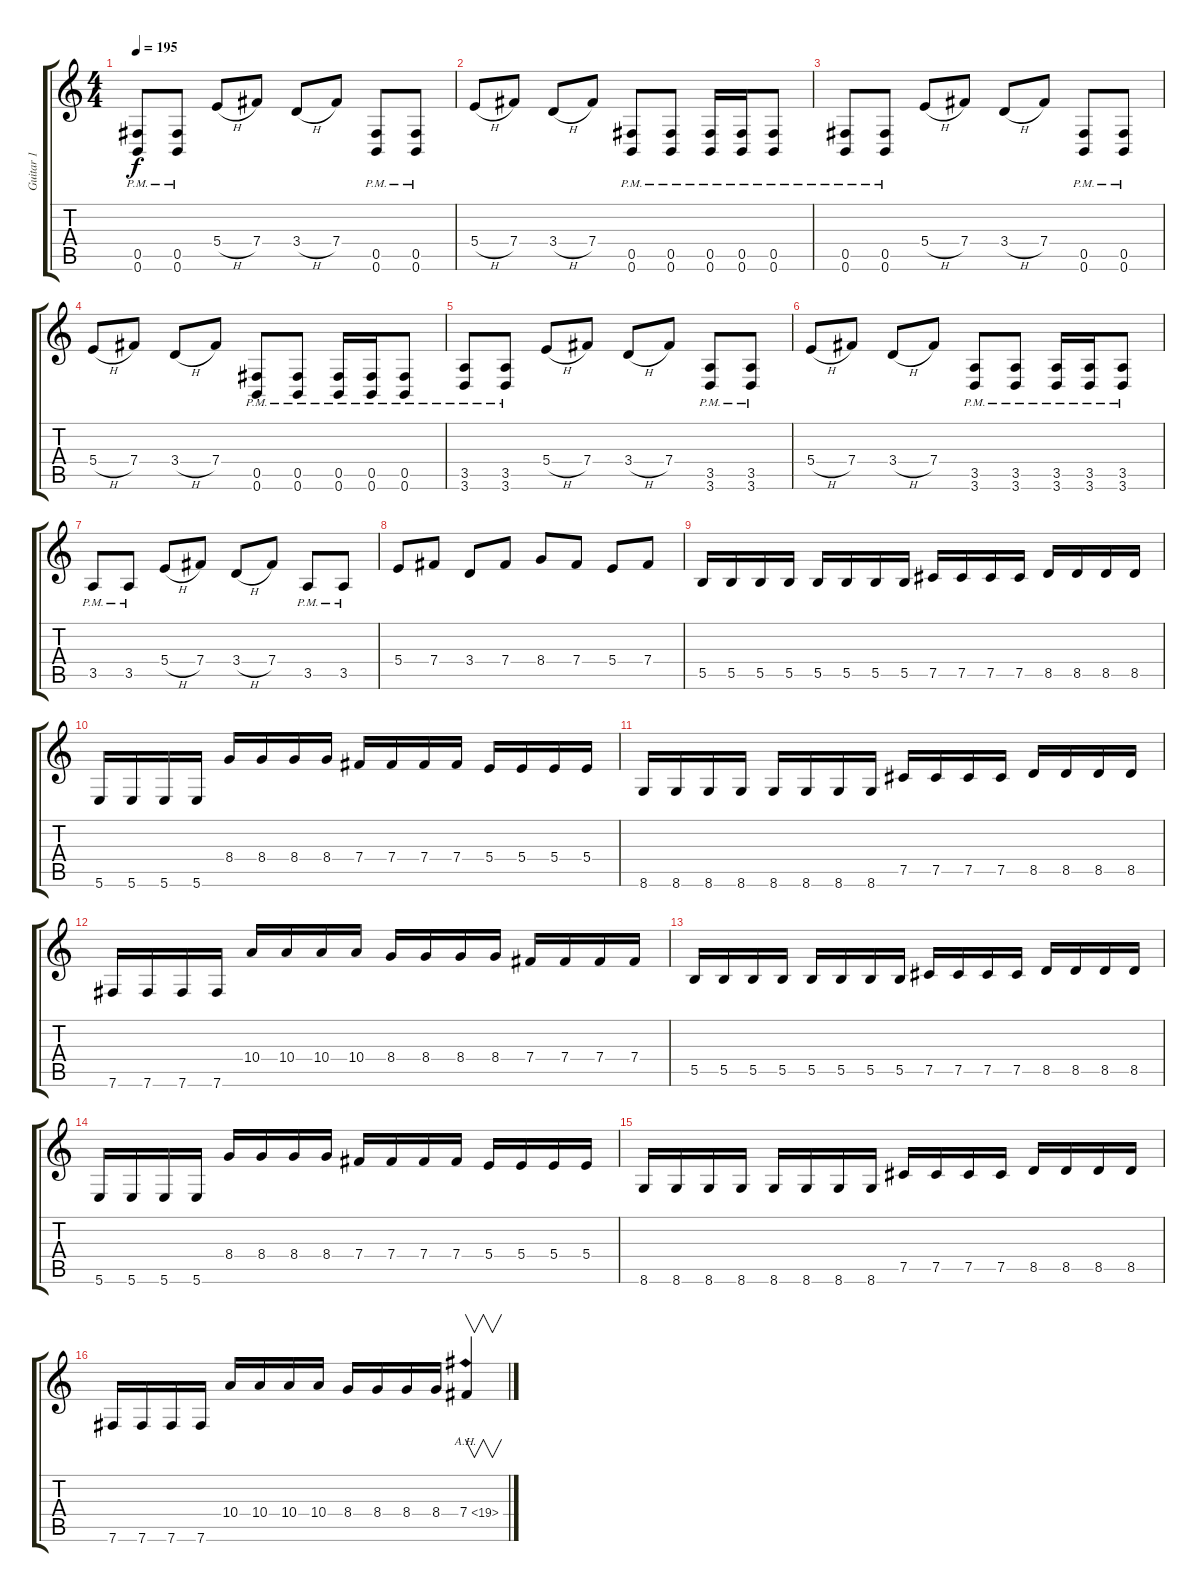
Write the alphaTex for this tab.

\track ("Guitar 1" "Guitar 1") {instrument distortionguitar}
\staff {score tabs}
\tuning (Db4 Ab3 E3 B2 Gb2 B1) {hide}
\ts (4 4)
\tempo 195
\clef g2
\ks c
(0.5{pm} 0.6{pm}).8{dy f} (0.5{pm} 0.6{pm}).8 5.4{h}.8 7.4.8 3.4{h}.8 7.4.8 (0.5{pm} 0.6{pm}).8 (0.5{pm} 0.6{pm}).8 |
5.4{h}.8 7.4.8 3.4{h}.8 7.4.8 (0.5{pm} 0.6{pm}).8 (0.5{pm} 0.6{pm}).8 (0.5{pm} 0.6{pm}).16 (0.5{pm} 0.6{pm}).16 (0.5{pm} 0.6{pm}).8 |
(0.5{pm} 0.6{pm}).8 (0.5{pm} 0.6{pm}).8 5.4{h}.8 7.4.8 3.4{h}.8 7.4.8 (0.5{pm} 0.6{pm}).8 (0.5{pm} 0.6{pm}).8 |
5.4{h}.8 7.4.8 3.4{h}.8 7.4.8 (0.5{pm} 0.6{pm}).8 (0.5{pm} 0.6{pm}).8 (0.5{pm} 0.6{pm}).16 (0.5{pm} 0.6{pm}).16 (0.5{pm} 0.6{pm}).8 |
(3.5{pm} 3.6{pm}).8 (3.5{pm} 3.6{pm}).8 5.4{h}.8 7.4.8 3.4{h}.8 7.4.8 (3.5{pm} 3.6{pm}).8 (3.5{pm} 3.6{pm}).8 |
5.4{h}.8 7.4.8 3.4{h}.8 7.4.8 (3.5{pm} 3.6{pm}).8 (3.5{pm} 3.6{pm}).8 (3.5{pm} 3.6{pm}).16 (3.5{pm} 3.6{pm}).16 (3.5{pm} 3.6{pm}).8 |
3.5{pm}.8 3.5{pm}.8 5.4{h}.8 7.4.8 3.4{h}.8 7.4.8 3.5{pm}.8 3.5{pm}.8 |
5.4.8 7.4.8 3.4.8 7.4.8 8.4.8 7.4.8 5.4.8 7.4.8 |
5.5.16 5.5.16 5.5.16 5.5.16 5.5.16 5.5.16 5.5.16 5.5.16 7.5.16 7.5.16 7.5.16 7.5.16 8.5.16 8.5.16 8.5.16 8.5.16 |
5.6.16 5.6.16 5.6.16 5.6.16 8.4.16 8.4.16 8.4.16 8.4.16 7.4.16 7.4.16 7.4.16 7.4.16 5.4.16 5.4.16 5.4.16 5.4.16 |
8.6.16 8.6.16 8.6.16 8.6.16 8.6.16 8.6.16 8.6.16 8.6.16 7.5.16 7.5.16 7.5.16 7.5.16 8.5.16 8.5.16 8.5.16 8.5.16 |
7.6.16 7.6.16 7.6.16 7.6.16 10.4.16 10.4.16 10.4.16 10.4.16 8.4.16 8.4.16 8.4.16 8.4.16 7.4.16 7.4.16 7.4.16 7.4.16 |
5.5.16 5.5.16 5.5.16 5.5.16 5.5.16 5.5.16 5.5.16 5.5.16 7.5.16 7.5.16 7.5.16 7.5.16 8.5.16 8.5.16 8.5.16 8.5.16 |
5.6.16 5.6.16 5.6.16 5.6.16 8.4.16 8.4.16 8.4.16 8.4.16 7.4.16 7.4.16 7.4.16 7.4.16 5.4.16 5.4.16 5.4.16 5.4.16 |
8.6.16 8.6.16 8.6.16 8.6.16 8.6.16 8.6.16 8.6.16 8.6.16 7.5.16 7.5.16 7.5.16 7.5.16 8.5.16 8.5.16 8.5.16 8.5.16 |
7.6.16 7.6.16 7.6.16 7.6.16 10.4.16 10.4.16 10.4.16 10.4.16 8.4.16 8.4.16 8.4.16 8.4.16 7.4{ah 12}.4{v}
